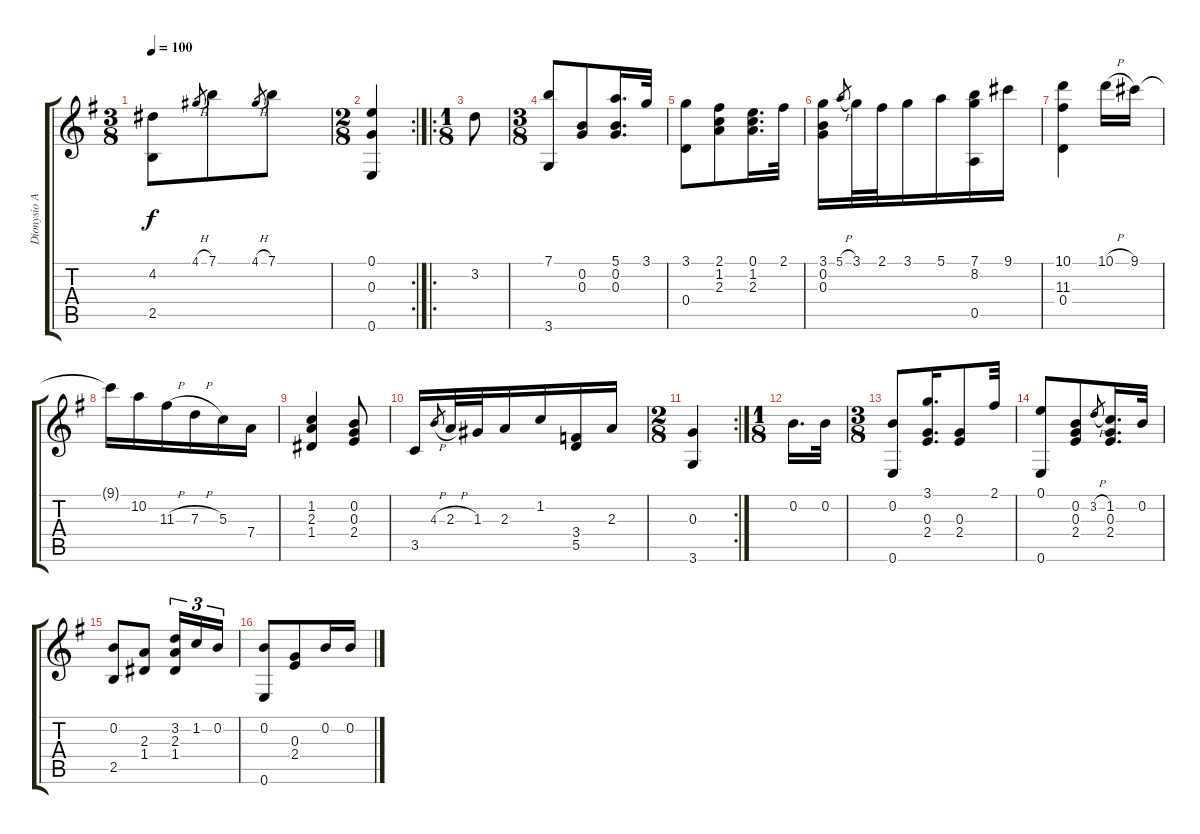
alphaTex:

\track ("Dionysio Aguado" "Dionysio A") {instrument acousticguitarnylon}
\staff {score tabs}
\tuning (E4 B3 G3 D3 A2 E2) {hide}
\ts (3 8)
\tempo 100
\clef g2
\ks eminor
(4.2 2.5).8{dy f} 4.1{h}.8{gr} 7.1.8 4.1{h}.8{gr} 7.1.8 |
\rc 2
\ts (2 8)
(0.1 0.3 0.6).4 |
\ro
\ts (1 8)
3.2.8 |
\ts (3 8)
(7.1 3.6).8 (0.2 0.3).8 (5.1 0.2 0.3).16{d} 3.1.32 |
(3.1 0.4).8 (2.1 1.2 2.3).8 (0.1 1.2 2.3).16{d} 2.1.32 |
(3.1 0.2 0.3).16 5.1{h}.8{gr} 3.1.32 2.1.32 3.1.16 5.1.16 (7.1 8.2 0.5).16 9.1.16 |
(10.1 11.3 0.4).4 10.1{h}.16 9.1.16 |
9.1{t}.16 10.2.16 11.3{h}.16 7.3{h}.16 5.3.16 7.4.16 |
(1.2 2.3 1.4).4 (0.2 0.3 2.4).8 |
3.5.16 4.3{h}.8{gr} 2.3{h}.32 1.3.32 2.3.16 1.2.16 (3.4 5.5).16 2.3.16 |
\rc 2
\ts (2 8)
(0.3 3.6).4 |
\ts (1 8)
0.2.16{d} 0.2.32 |
\ts (3 8)
(0.2 0.6).8 (3.1 0.3 2.4).16{d} (0.3 2.4).8 2.1.32 |
(0.1 0.6).8 (0.2 0.3 2.4).8 3.2{h}.8{gr} (1.2 0.3 2.4).16{d} 0.2.32 |
(0.2 2.5).8 (2.3 1.4).8 (3.2 2.3 1.4).16{tu (3 2)} 1.2.16{tu (3 2)} 0.2.16{tu (3 2)} |
(0.2 0.6).8 (0.3 2.4).8 0.2.16 0.2.16
